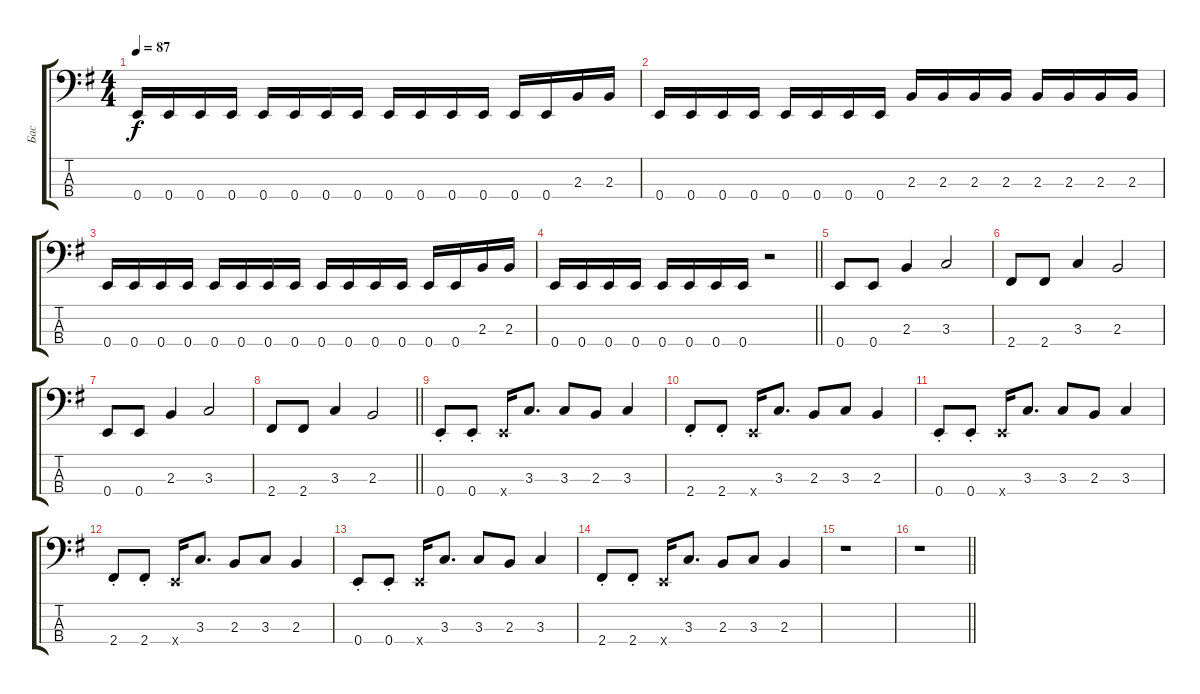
\track ("Бас" "Бас") {instrument electricbassfinger}
\staff {score tabs}
\tuning (G2 D2 A1 E1) {hide}
\ts (4 4)
\tempo 87
\clef f4
\ks eminor
0.4.16{dy f} 0.4.16 0.4.16 0.4.16 0.4.16 0.4.16 0.4.16 0.4.16 0.4.16 0.4.16 0.4.16 0.4.16 0.4.16 0.4.16 2.3.16 2.3.16 |
0.4.16 0.4.16 0.4.16 0.4.16 0.4.16 0.4.16 0.4.16 0.4.16 2.3.16 2.3.16 2.3.16 2.3.16 2.3.16 2.3.16 2.3.16 2.3.16 |
0.4.16 0.4.16 0.4.16 0.4.16 0.4.16 0.4.16 0.4.16 0.4.16 0.4.16 0.4.16 0.4.16 0.4.16 0.4.16 0.4.16 2.3.16 2.3.16 |
\barLineRight lightlight
0.4.16 0.4.16 0.4.16 0.4.16 0.4.16 0.4.16 0.4.16 0.4.16 r.2 |
0.4.8 0.4.8 2.3.4 3.3.2 |
2.4.8 2.4.8 3.3.4 2.3.2 |
0.4.8 0.4.8 2.3.4 3.3.2 |
\barLineRight lightlight
2.4.8 2.4.8 3.3.4 2.3.2 |
0.4{st}.8 0.4{st}.8 0.4{x}.16 3.3.8{d} 3.3.8 2.3.8 3.3.4 |
2.4{st}.8 2.4{st}.8 0.4{x}.16 3.3.8{d} 2.3.8 3.3.8 2.3.4 |
0.4{st}.8 0.4{st}.8 0.4{x}.16 3.3.8{d} 3.3.8 2.3.8 3.3.4 |
2.4{st}.8 2.4{st}.8 0.4{x}.16 3.3.8{d} 2.3.8 3.3.8 2.3.4 |
0.4{st}.8 0.4{st}.8 0.4{x}.16 3.3.8{d} 3.3.8 2.3.8 3.3.4 |
2.4{st}.8 2.4{st}.8 0.4{x}.16 3.3.8{d} 2.3.8 3.3.8 2.3.4 |
r.1 |
\barLineRight lightlight
r.1
